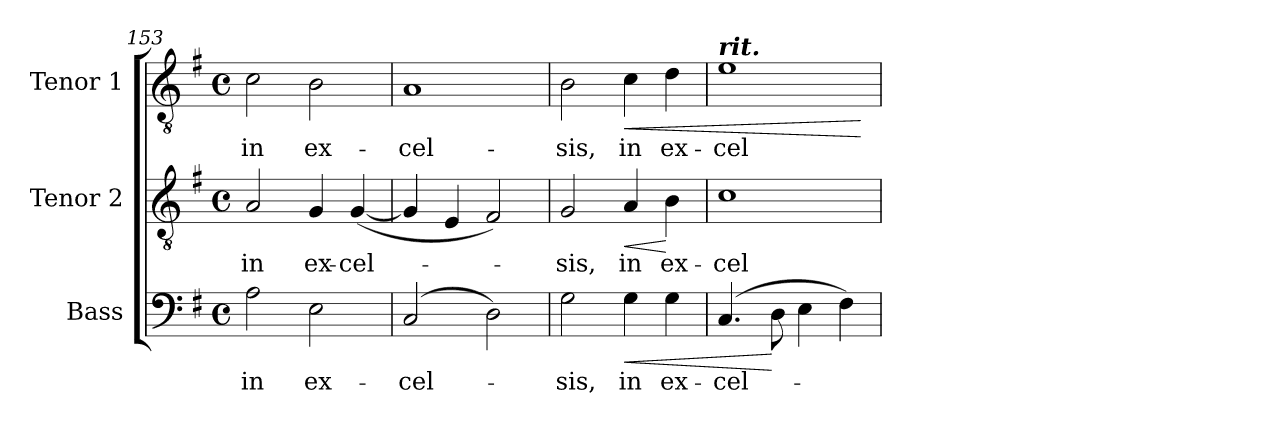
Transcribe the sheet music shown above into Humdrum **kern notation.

**kern	**text	**dynam	**kern	**text	**dynam	**kern	**text	**dynam
*part3	*part3	*part3	*part2	*part2	*part2	*part1	*part1	*part1
*staff3	*staff3	*staff3	*staff2	*staff2	*staff2	*staff1	*staff1	*staff1
*I"Bass	*	*	*I"Tenor 2	*	*	*I"Tenor 1	*	*
*I'B.	*	*	*I'T. 2	*	*	*I'T. 1	*	*
*clefF4	*	*	*clefGv2	*	*	*clefGv2	*	*
*k[f#]	*	*	*k[f#]	*	*	*k[f#]	*	*
*G:	*	*	*G:	*	*	*G:	*	*
*M4/4	*	*	*M4/4	*	*	*M4/4	*	*
*met(c)	*	*	*met(c)	*	*	*met(c)	*	*
=153	=153	=153	=153	=153	=153	=153	=153	=153
!	!LO:LY:b	!	!	!LO:LY:b	!	!	!LO:LY:b	!
2A\	in	.	2A/	in	.	2c\	in	.
!	!LO:LY:b	!	!	!LO:LY:b	!	!	!LO:LY:b	!
2E\	ex-	.	4G/	ex-	.	2B\	ex-	.
!	!	!	!	!LO:LY:b	!	!	!	!
.	.	.	(<[4G/	-cel-	.	.	.	.
=154	=154	=154	=154	=154	=154	=154	=154	=154
!	!LO:LY:b	!	!	!	!	!	!LO:LY:b	!
(2C/	-cel-	.	4G/]	.	.	1A	-cel-	.
.	.	.	4E/	.	.	.	.	.
2D\)	.	.	2F#/)	.	.	.	.	.
=155	=155	=155	=155	=155	=155	=155	=155	=155
!	!LO:LY:b	!	!	!LO:LY:b	!	!	!LO:LY:b	!
2G\	-sis,	.	2G/	-sis,	.	2B\	-sis,	.
!	!LO:LY:b	!LO:HP:b	!	!LO:LY:b	!LO:HP:b	!	!LO:LY:b	!LO:HP:b
4G\	in	<	4A/	in	<	4c\	in	<
!	!LO:LY:b	!	!	!LO:LY:b	!	!	!LO:LY:b	!
4G\	ex-	.	4B\	ex-	[	4d\	ex-	.
=156	=156	=156	=156	=156	=156	=156	=156	=156
!	!	!	!	!	!	!LO:TX:a:Bi:t=rit.	!	!
!	!LO:LY:b	!	!	!LO:LY:b	!	!	!LO:LY:b	!
(4.C/	-cel-	.	1c	-cel-	.	1e	-cel-	.
8D\	.	[	.	.	.	.	.	.
4E\	.	.	.	.	.	.	.	.
4F#\)	.	.	.	.	.	.	.	.
.	.	.	.	.	.	.	.	[
=	=	=	=	=	=	=	=	=
*-	*-	*-	*-	*-	*-	*-	*-	*-
